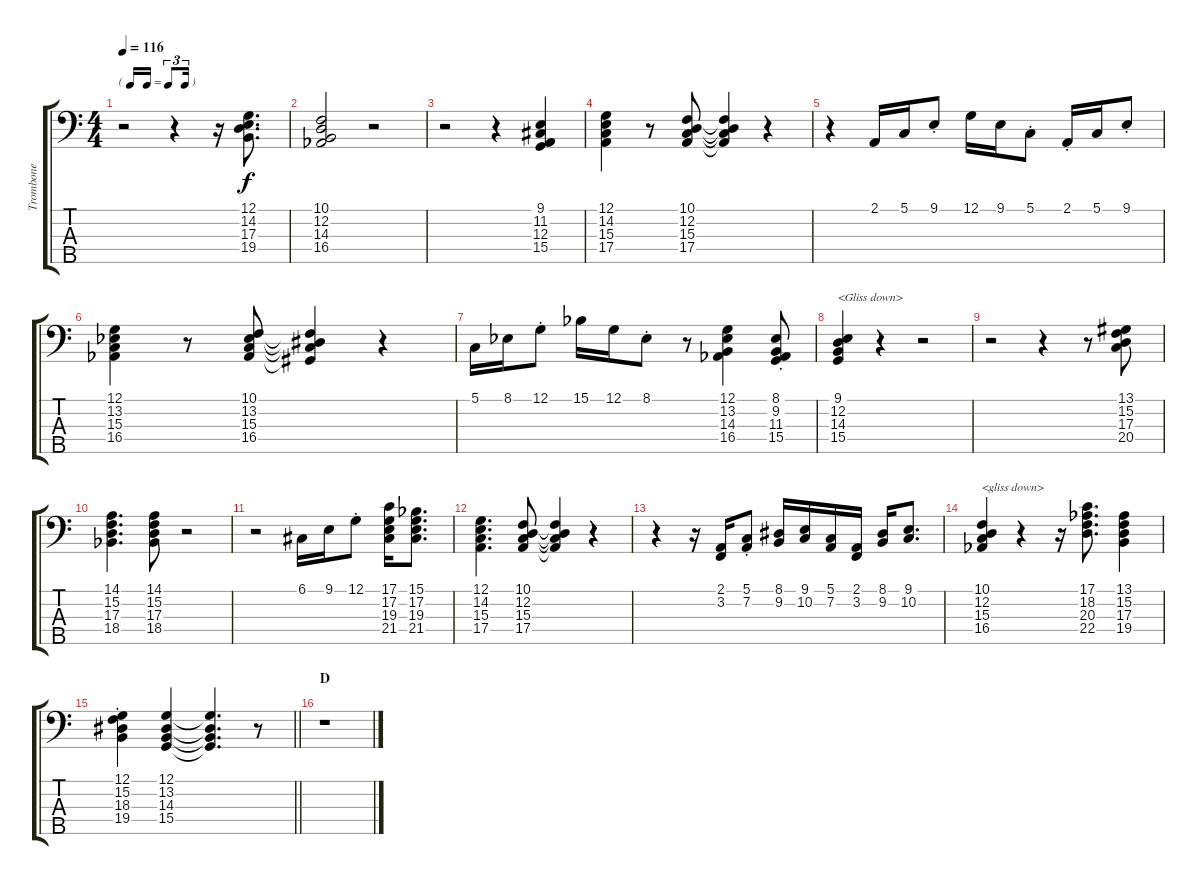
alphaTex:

\track ("Trombone" "Trombone") {instrument trombone}
\staff {score tabs}
\tuning (G2 D2 A1 E1 B0) {hide}
\ts (4 4)
\tf triplet16th
\tempo 116
\clef f4
\ks c
r.2{dy f} r.4 r.16 (12.1 14.2 17.3 19.4).8{d} |
(10.1 12.2 14.3 16.4{acc b}).2 r.2 |
r.2 r.4 (9.1 11.2 12.3 15.4).4 |
(12.1 14.2 15.3 17.4).4 r.8 (10.1 12.2 15.3 17.4).8 (10.1{t} 12.2{t} 15.3{t} 17.4{t}).4 r.4 |
r.4 2.1.16 5.1.16 9.1{st}.8 12.1.16 9.1.16 5.1{st}.8 2.1{st}.16 5.1.16 9.1{st}.8 |
(12.1 13.2{acc b} 15.3 16.4{acc b}).4 r.8 (10.1 13.2{acc b} 15.3 16.4{acc b}).8 (10.1{t} 13.2{t} 15.3{t} 16.4{t}).4 r.4 |
5.1.16 8.1{acc b}.16 12.1{st}.8 15.1{acc b}.16 12.1.16 8.1{st acc b}.8 r.8 (12.1 13.2{acc b} 14.3 16.4{acc b}).4 (8.1{st acc b} 9.2{st} 11.3{st acc b} 15.4{st}).8 |
(9.1 12.2 14.3 15.4).4{txt "<Gliss down>"} r.4 r.2 |
r.2 r.4 r.8 (13.1 15.2 17.3 20.4).8 |
(14.1 15.2 17.3 18.4{acc b}).4{d} (14.1 15.2 17.3 18.4{acc b}).8 r.2 |
r.2 6.1.16 9.1.16 12.1{st}.8 (17.1 17.2 19.3 21.4).16 (15.1{acc b} 17.2 19.3 21.4).8{d} |
(12.1 14.2 15.3 17.4).4{d} (10.1 12.2 15.3 17.4).8 (10.1{t} 12.2{t} 15.3{t} 17.4{t}).4 r.4 |
r.4 r.16 (2.1 3.2).16 (5.1{st} 7.2{st}).8 (8.1 9.2).16 (9.1 10.2).16 (5.1 7.2).16 (2.1 3.2).16 (8.1 9.2).16 (9.1 10.2).8{d} |
(10.1 12.2 15.3 16.4{acc b}).4{txt "<gliss down>"} r.4 r.16 (17.1 18.2{acc b} 20.3 22.4).8{d} (13.1{acc b} 15.2 17.3 19.4).4 |
\barLineRight lightlight
(12.1{st} 15.2{st} 18.3{st} 19.4{st}).4 (12.1 13.2 14.3 15.4).4 (12.1{t} 13.2{t} 14.3{t} 15.4{t}).4{d} r.8 |
\section ("" "D")
r.1
